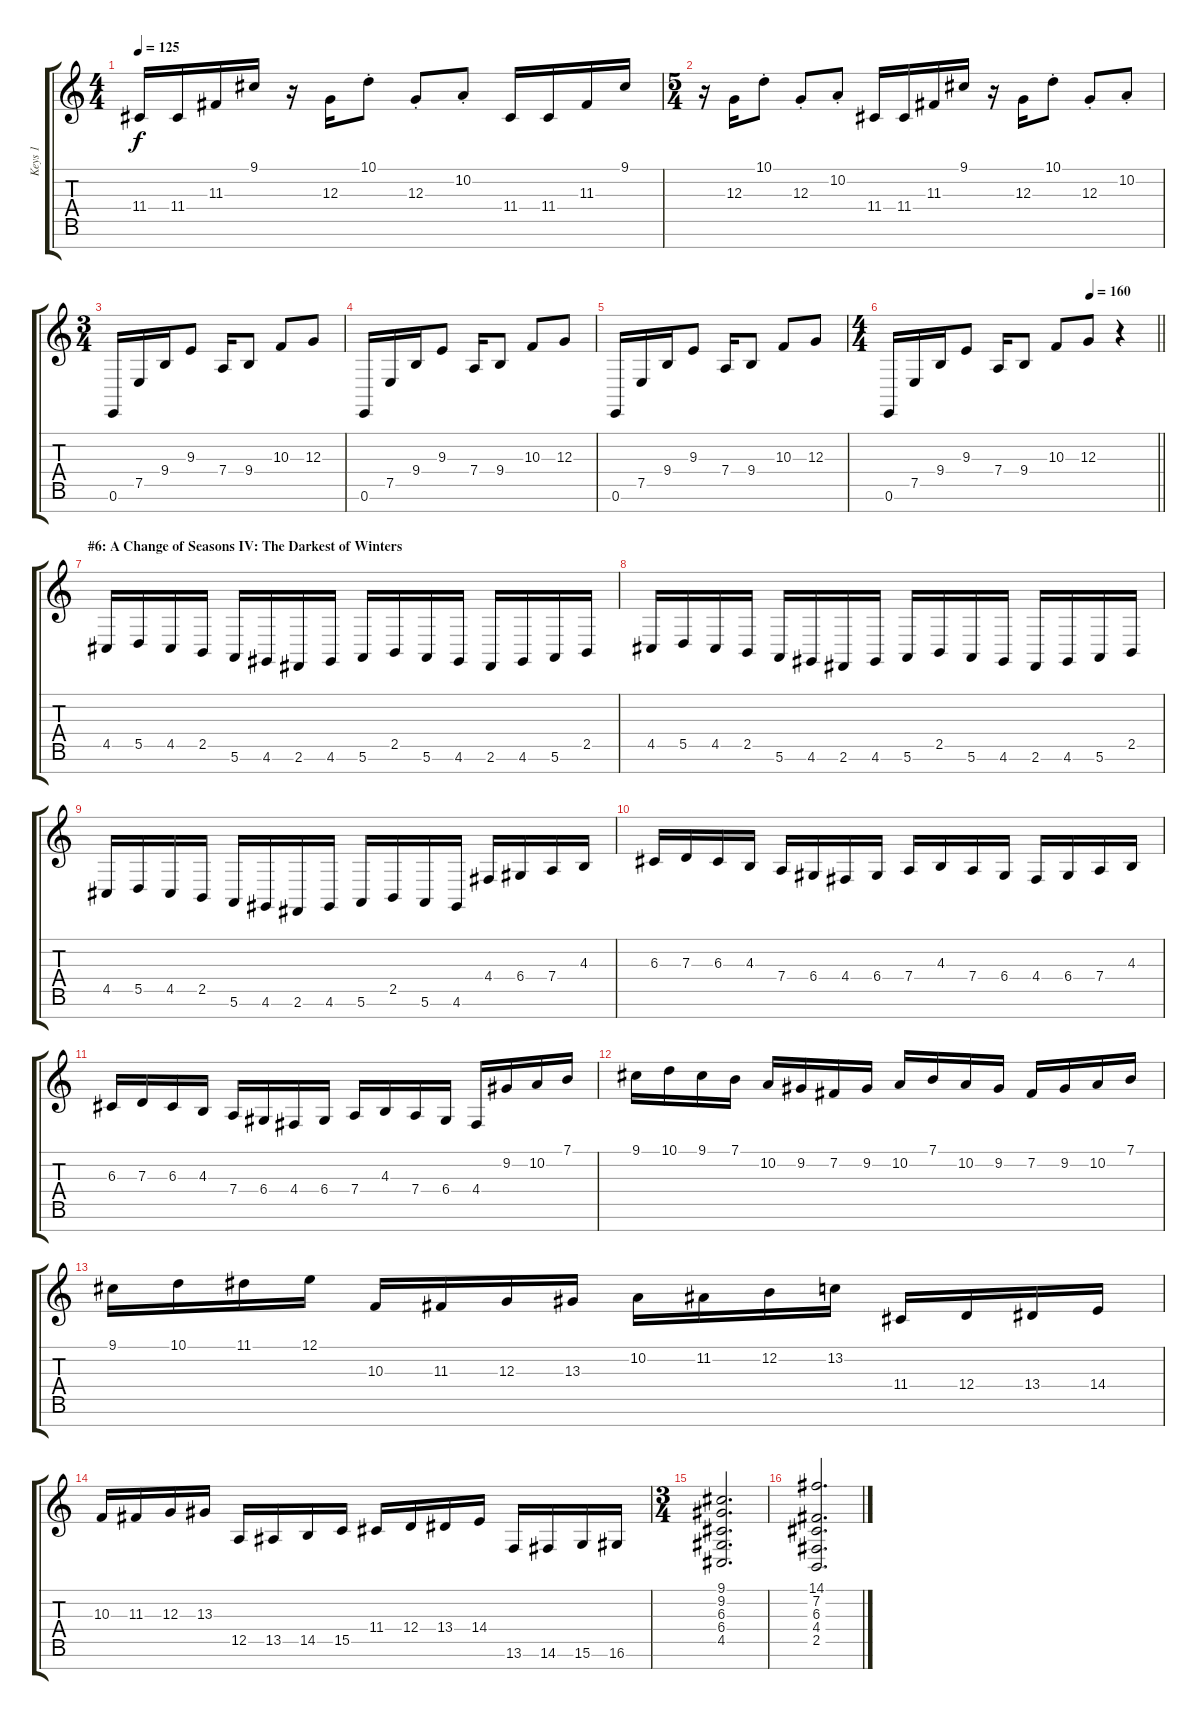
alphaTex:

\track ("Keys 1" "Keys 1") {instrument xylophone}
\staff {score tabs}
\tuning (E4 B3 G3 D3 A2 E2 B1) {hide}
\ts (4 4)
\tempo 125
\clef g2
\ks c
11.4.16{dy f} 11.4.16 11.3.16 9.1.16 r.16 12.3.16 10.1{st}.8 12.3{st}.8 10.2{st}.8 11.4.16 11.4.16 11.3.16 9.1.16 |
\ts (5 4)
r.16 12.3.16 10.1{st}.8 12.3{st}.8 10.2{st}.8 11.4.16 11.4.16 11.3.16 9.1.16 r.16 12.3.16 10.1{st}.8 12.3{st}.8 10.2{st}.8 |
\ts (3 4)
0.6.16 7.5.16 9.4.16 9.3.8 7.4.16 9.4.8 10.3.8 12.3.8 |
0.6.16 7.5.16 9.4.16 9.3.8 7.4.16 9.4.8 10.3.8 12.3.8 |
0.6.16 7.5.16 9.4.16 9.3.8 7.4.16 9.4.8 10.3.8 12.3.8 |
\ts (4 4)
\tempo (160 0.75)
\barLineRight lightlight
0.6.16 7.5.16 9.4.16 9.3.8 7.4.16 9.4.8 10.3.8 12.3.8 r.4 |
\section ("" "#6: A Change of Seasons IV: The Darkest of Winters")
4.5.16 5.5.16 4.5.16 2.5.16 5.6.16 4.6.16 2.6.16 4.6.16 5.6.16 2.5.16 5.6.16 4.6.16 2.6.16 4.6.16 5.6.16 2.5.16 |
4.5.16 5.5.16 4.5.16 2.5.16 5.6.16 4.6.16 2.6.16 4.6.16 5.6.16 2.5.16 5.6.16 4.6.16 2.6.16 4.6.16 5.6.16 2.5.16 |
4.5.16 5.5.16 4.5.16 2.5.16 5.6.16 4.6.16 2.6.16 4.6.16 5.6.16 2.5.16 5.6.16 4.6.16 4.4.16 6.4.16 7.4.16 4.3.16 |
6.3.16 7.3.16 6.3.16 4.3.16 7.4.16 6.4.16 4.4.16 6.4.16 7.4.16 4.3.16 7.4.16 6.4.16 4.4.16 6.4.16 7.4.16 4.3.16 |
6.3.16 7.3.16 6.3.16 4.3.16 7.4.16 6.4.16 4.4.16 6.4.16 7.4.16 4.3.16 7.4.16 6.4.16 4.4.16 9.2.16 10.2.16 7.1.16 |
9.1.16 10.1.16 9.1.16 7.1.16 10.2.16 9.2.16 7.2.16 9.2.16 10.2.16 7.1.16 10.2.16 9.2.16 7.2.16 9.2.16 10.2.16 7.1.16 |
9.1.16 10.1.16 11.1.16 12.1.16 10.3.16 11.3.16 12.3.16 13.3.16 10.2.16 11.2.16 12.2.16 13.2.16 11.4.16 12.4.16 13.4.16 14.4.16 |
10.3.16 11.3.16 12.3.16 13.3.16 12.5.16 13.5.16 14.5.16 15.5.16 11.4.16 12.4.16 13.4.16 14.4.16 13.6.16 14.6.16 15.6.16 16.6.16 |
\ts (3 4)
(9.1 9.2 6.3 6.4 4.5).2{d instrument drawbarorgan} |
(14.1 7.2 6.3 4.4 2.5).2{d}
